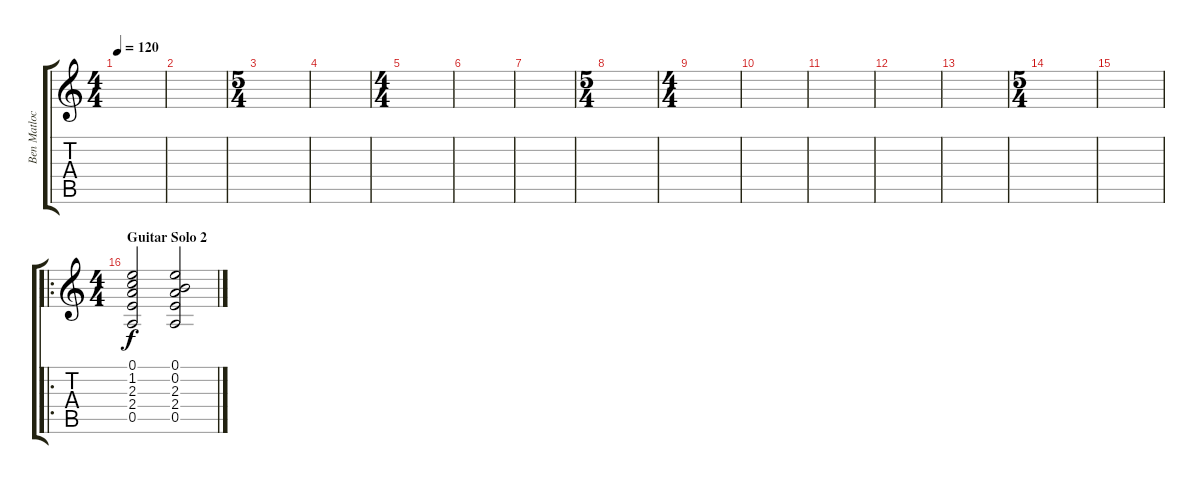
\track ("Ben Matlock" "Ben Matloc") {instrument overdrivenguitar}
\staff {score tabs}
\tuning (E4 B3 G3 D3 A2 E2) {hide}
\ts (4 4)
\tempo 120
\clef g2
\ks c
|
|
\ts (5 4)
|
|
\ts (4 4)
|
|
|
\ts (5 4)
|
\ts (4 4)
|
|
|
|
|
\ts (5 4)
|
|
\ro
\ts (4 4)
\section ("" "Guitar Solo 2")
(0.1 1.2 2.3 2.4 0.5).2 (0.1 0.2 2.3 2.4 0.5).2
